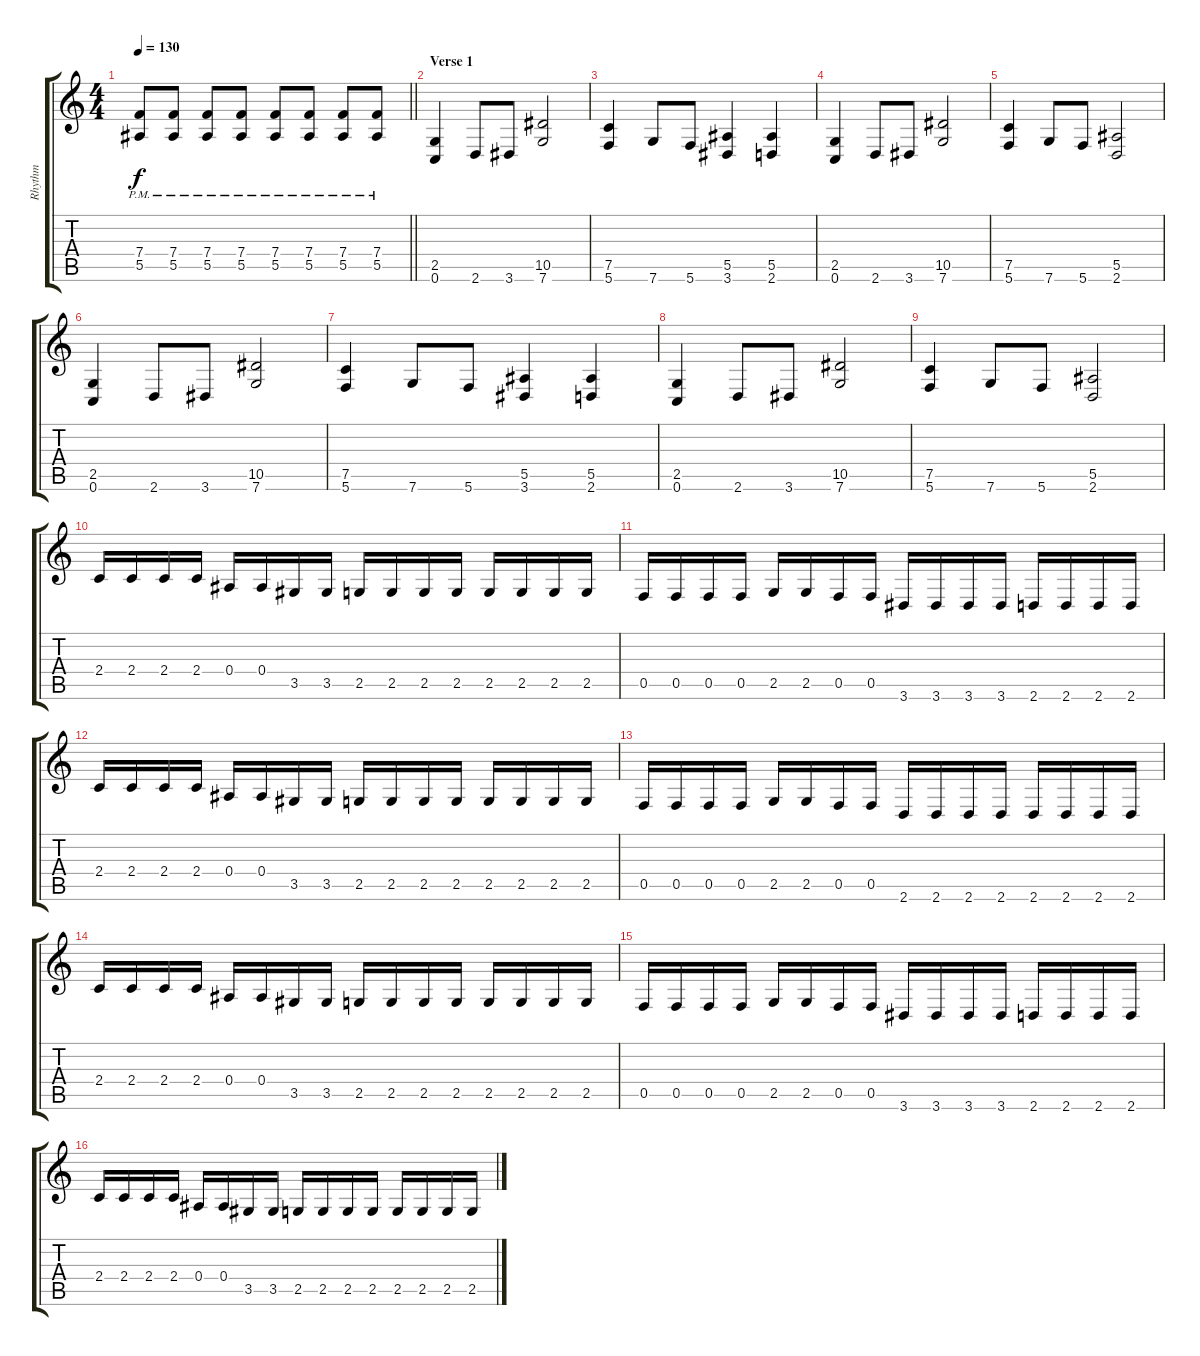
\track ("Rhythm" "Rhythm") {instrument distortionguitar}
\staff {score tabs}
\tuning (C4 G3 Eb3 Bb2 F2 C2) {hide}
\ts (4 4)
\tempo 130
\clef g2
\barLineRight lightlight
\ks c
(7.4{pm} 5.5{pm}).8{dy f} (7.4{pm} 5.5{pm}).8 (7.4{pm} 5.5{pm}).8 (7.4{pm} 5.5{pm}).8 (7.4{pm} 5.5{pm}).8 (7.4{pm} 5.5{pm}).8 (7.4{pm} 5.5{pm}).8 (7.4{pm} 5.5{pm}).8 |
\section ("" "Verse 1")
(2.5 0.6).4 2.6.8 3.6.8 (10.5 7.6).2 |
(7.5 5.6).4 7.6.8 5.6.8 (5.5 3.6).4 (5.5 2.6).4 |
(2.5 0.6).4 2.6.8 3.6.8 (10.5 7.6).2 |
(7.5 5.6).4 7.6.8 5.6.8 (5.5 2.6).2 |
(2.5 0.6).4 2.6.8 3.6.8 (10.5 7.6).2 |
(7.5 5.6).4 7.6.8 5.6.8 (5.5 3.6).4 (5.5 2.6).4 |
(2.5 0.6).4 2.6.8 3.6.8 (10.5 7.6).2 |
(7.5 5.6).4 7.6.8 5.6.8 (5.5 2.6).2 |
2.4.16 2.4.16 2.4.16 2.4.16 0.4.16 0.4.16 3.5.16 3.5.16 2.5.16 2.5.16 2.5.16 2.5.16 2.5.16 2.5.16 2.5.16 2.5.16 |
0.5.16 0.5.16 0.5.16 0.5.16 2.5.16 2.5.16 0.5.16 0.5.16 3.6.16 3.6.16 3.6.16 3.6.16 2.6.16 2.6.16 2.6.16 2.6.16 |
2.4.16 2.4.16 2.4.16 2.4.16 0.4.16 0.4.16 3.5.16 3.5.16 2.5.16 2.5.16 2.5.16 2.5.16 2.5.16 2.5.16 2.5.16 2.5.16 |
0.5.16 0.5.16 0.5.16 0.5.16 2.5.16 2.5.16 0.5.16 0.5.16 2.6.16 2.6.16 2.6.16 2.6.16 2.6.16 2.6.16 2.6.16 2.6.16 |
2.4.16 2.4.16 2.4.16 2.4.16 0.4.16 0.4.16 3.5.16 3.5.16 2.5.16 2.5.16 2.5.16 2.5.16 2.5.16 2.5.16 2.5.16 2.5.16 |
0.5.16 0.5.16 0.5.16 0.5.16 2.5.16 2.5.16 0.5.16 0.5.16 3.6.16 3.6.16 3.6.16 3.6.16 2.6.16 2.6.16 2.6.16 2.6.16 |
2.4.16 2.4.16 2.4.16 2.4.16 0.4.16 0.4.16 3.5.16 3.5.16 2.5.16 2.5.16 2.5.16 2.5.16 2.5.16 2.5.16 2.5.16 2.5.16
